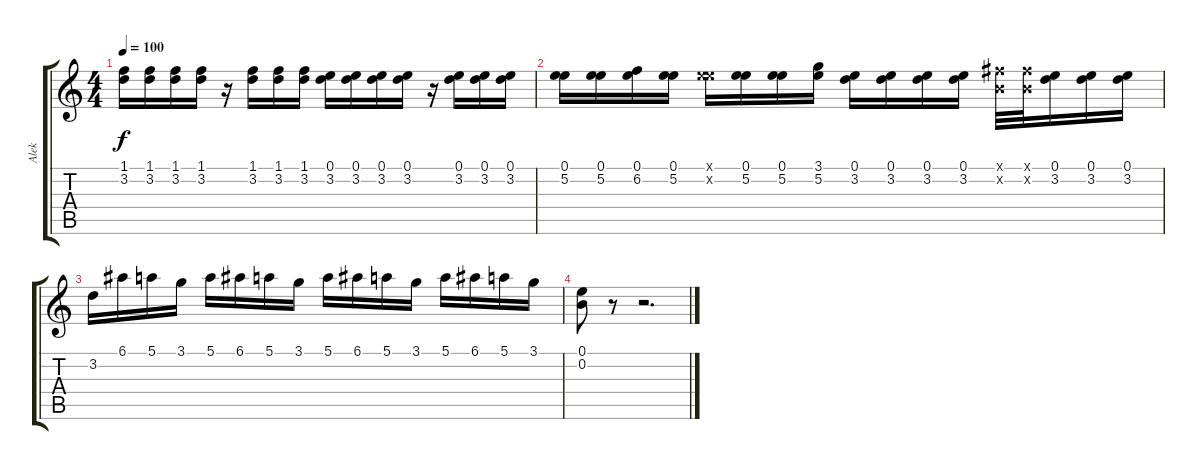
\track ("Alek" "Alek") {instrument acousticguitarnylon}
\staff {score tabs}
\tuning (E4 B3 G3 D3 A2 E2) {hide}
\ts (4 4)
\tempo 100
\clef g2
\ks c
(1.1 3.2).16{dy f instrument distortionguitar} (1.1 3.2).16 (1.1 3.2).16 (1.1 3.2).16 r.16 (1.1 3.2).16 (1.1 3.2).16 (1.1 3.2).16 (0.1 3.2).16 (0.1 3.2).16 (0.1 3.2).16 (0.1 3.2).16 r.16 (0.1 3.2).16 (0.1 3.2).16 (0.1 3.2).16 |
(0.1 5.2).16 (0.1 5.2).16 (0.1 6.2).16 (0.1 5.2).16 (0.1{x} 5.2{x}).16 (0.1 5.2).16 (0.1 5.2).16 (3.1 5.2).16 (0.1 3.2).16 (0.1 3.2).16 (0.1 3.2).16 (0.1 3.2).16 (2.1{x} 0.2{x}).32 (2.1{x} 0.2{x}).32 (0.1 3.2).16 (0.1 3.2).16 (0.1 3.2).16 |
3.2.16 6.1.16 5.1.16 3.1.16 5.1.16 6.1.16 5.1.16 3.1.16 5.1.16 6.1.16 5.1.16 3.1.16 5.1.16 6.1.16 5.1.16 3.1.16 |
(0.1 0.2).8 r.8 r.2{d}
